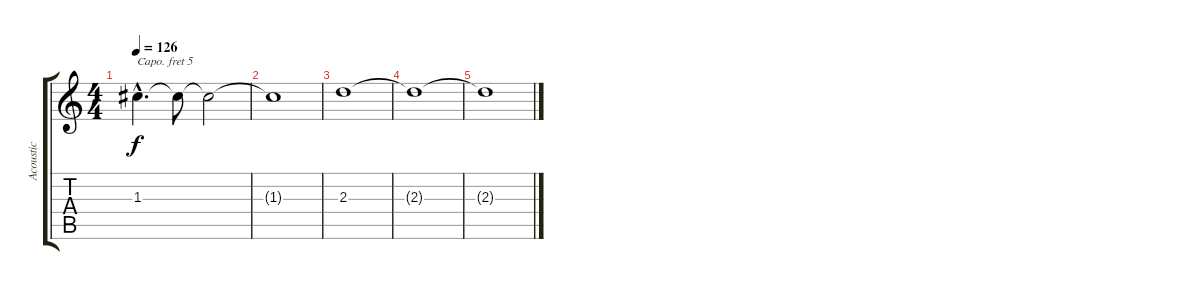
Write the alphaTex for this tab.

\track ("Acoustic  capo 5" "Acoustic  ") {instrument acousticguitarsteel}
\staff {score tabs}
\capo 5
\tuning (E4 B3 G3 D3 A2 E2) {hide}
\ts (4 4)
\tempo 126
\clef g2
\ks c
1.3{hac}.4{d dy f} 1.3{t}.8 1.3{t}.2 |
1.3{t}.1 |
2.3.1 |
2.3{t}.1 |
2.3{t}.1
